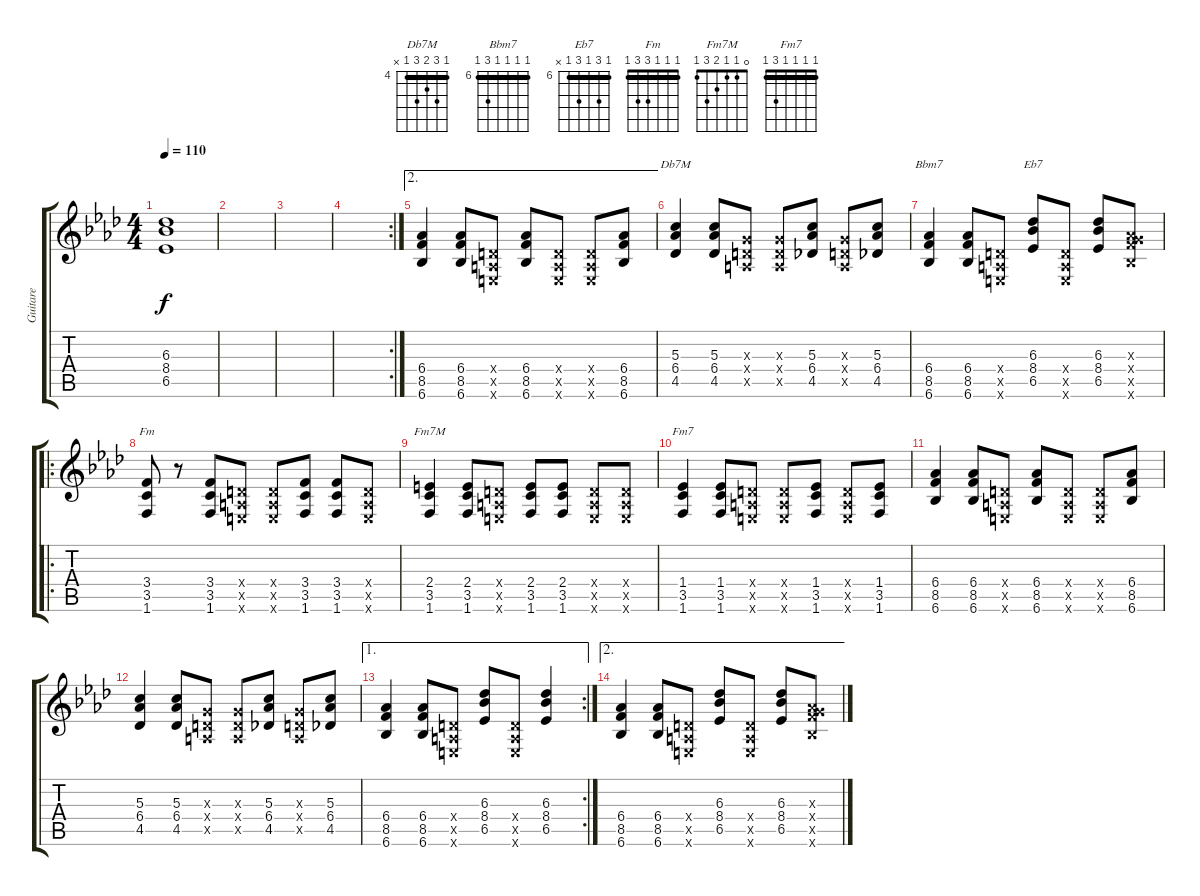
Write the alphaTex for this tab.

\track ("Guitare" "Guitare") {instrument overdrivenguitar}
\staff {score tabs}
\tuning (E4 B3 G3 D3 A2 E2) {hide}
\chord ("Db7M" 4 6 5 6 4 x) {firstfret 4 barre 4}
\chord ("Bbm7" 6 6 6 6 8 6) {firstfret 6 barre 6}
\chord ("Eb7" 6 8 6 8 6 x) {firstfret 6 barre 6}
\chord ("Fm" 1 1 1 3 3 1) {barre 1}
\chord ("Fm7M" 0 1 1 2 3 1)
\chord ("Fm7" 1 1 1 1 3 1) {barre 1}
\ts (4 4)
\tempo 110
\clef g2
\ks ab
(6.3{t} 8.4{t} 6.5{t}).1{dy f} |
|
|
\rc 2
|
\ae 2
(6.4 8.5 6.6).4 (6.4 8.5 6.6).8 (0.4{x} 0.5{x} 0.6{x}).8 (6.4 8.5 6.6).8 (0.4{x} 0.5{x} 0.6{x}).8 (0.4{x} 0.5{x} 0.6{x}).8 (6.4 8.5 6.6).8 |
(5.3 6.4 4.5).4{ch "Db7M"} (5.3 6.4 4.5).8 (0.3{x} 0.4{x} 0.5{x}).8 (0.3{x} 0.4{x} 0.5{x}).8 (5.3 6.4 4.5).8 (0.3{x} 0.4{x} 0.5{x}).8 (5.3 6.4 4.5).8 |
(6.4 8.5 6.6).4{ch "Bbm7"} (6.4 8.5 6.6).8 (0.4{x} 0.5{x} 0.6{x}).8 (6.3 8.4 6.5).8{ch "Eb7"} (0.4{x} 0.5{x} 0.6{x}).8 (6.3 8.4 6.5).8 (0.3{x} 6.4{x} 8.5{x} 6.6{x}).8 |
\ro
(3.4 3.5 1.6).8{ch "Fm"} r.8 (3.4 3.5 1.6).8 (0.4{x} 0.5{x} 0.6{x}).8 (0.4{x} 0.5{x} 0.6{x}).8 (3.4 3.5 1.6).8 (3.4 3.5 1.6).8 (0.4{x} 0.5{x} 0.6{x}).8 |
(2.4 3.5 1.6).4{ch "Fm7M"} (2.4 3.5 1.6).8 (0.4{x} 0.5{x} 0.6{x}).8 (2.4 3.5 1.6).8 (2.4 3.5 1.6).8 (0.4{x} 0.5{x} 0.6{x}).8 (0.4{x} 0.5{x} 0.6{x}).8 |
(1.4 3.5 1.6).4{ch "Fm7"} (1.4 3.5 1.6).8 (0.4{x} 0.5{x} 0.6{x}).8 (0.4{x} 0.5{x} 0.6{x}).8 (1.4 3.5 1.6).8 (0.4{x} 0.5{x} 0.6{x}).8 (1.4 3.5 1.6).8 |
(6.4 8.5 6.6).4 (6.4 8.5 6.6).8 (0.4{x} 0.5{x} 0.6{x}).8 (6.4 8.5 6.6).8 (0.4{x} 0.5{x} 0.6{x}).8 (0.4{x} 0.5{x} 0.6{x}).8 (6.4 8.5 6.6).8 |
(5.3 6.4 4.5).4 (5.3 6.4 4.5).8 (0.3{x} 0.4{x} 0.5{x}).8 (0.3{x} 0.4{x} 0.5{x}).8 (5.3 6.4 4.5).8 (0.3{x} 0.4{x} 0.5{x}).8 (5.3 6.4 4.5).8 |
\ae 1
\rc 2
(6.4 8.5 6.6).4 (6.4 8.5 6.6).8 (0.4{x} 0.5{x} 0.6{x}).8 (6.3 8.4 6.5).8 (0.4{x} 0.5{x} 0.6{x}).8 (6.3 8.4 6.5).4 |
\ae 2
(6.4 8.5 6.6).4 (6.4 8.5 6.6).8 (0.4{x} 0.5{x} 0.6{x}).8 (6.3 8.4 6.5).8 (0.4{x} 0.5{x} 0.6{x}).8 (6.3 8.4 6.5).8 (0.3{x} 6.4{x} 8.5{x} 6.6{x}).8
